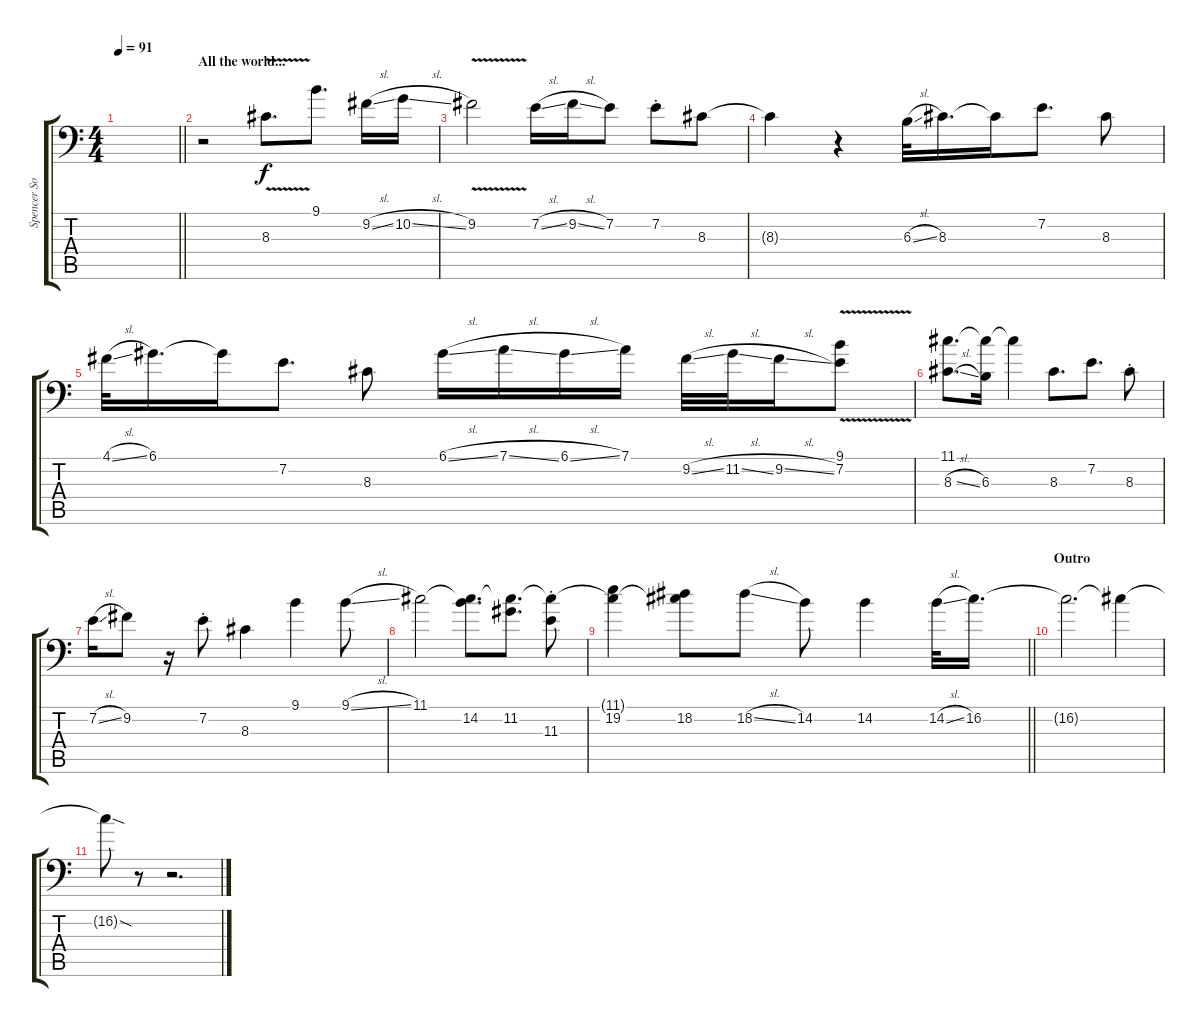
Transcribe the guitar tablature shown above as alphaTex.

\track ("Spencer Sotelo - Vocals" "Spencer So") {instrument flute}
\staff {score tabs}
\tuning (D4 A3 F3 C3 G2 A1) {hide}
\ts (4 4)
\tempo 91
\clef f4
\barLineRight lightlight
\ks c
|
\section ("" "All the world...")
r.2 8.3{v}.8{d volume 12} 9.1.8{d} 9.2{sl}.16 10.2{sl}.16 |
9.2{v}.2 7.2{sl}.16 9.2{sl}.16 7.2.8 7.2{st}.8 8.3.8 |
8.3{t}.4 r.4 6.3{sl}.32 8.3.16{d} 8.3{t}.16 7.2.8{d} 8.3.8 |
4.1{sl}.32 6.1.16{d} 6.1{t}.16 7.2.8{d} 8.3.8 6.1{sl}.16 7.1{sl}.16 6.1{sl}.16 7.1.16 9.2{sl}.32 11.2{sl}.32 9.2{sl}.16 (9.1 7.2{v}).8 |
(11.1 8.3{sl}).8{d} (11.1{t} 6.3).16 11.1{t}.4 8.3.8{d} 7.2.8{d} 8.3{st}.8 |
7.2{sl}.16 9.2.8 r.16 7.2{st}.8 8.3.4 9.1.4 9.1{sl}.8 |
11.1.2 (11.1{t} 14.2).8{d} (11.1{t} 11.2).8{d} (11.1{t} 11.3{st}).8 |
\barLineRight lightlight
(11.1{t} 19.2).4 (11.1{t} 18.2).8 18.2{sl}.8 14.2.8 14.2.4 14.2{sl}.32 16.2.16{d} |
\section ("" "Outro")
16.2{t}.2{d} 16.2{t}.4{volume 5} |
16.2{sod t}.8 r.8 r.2{d}
